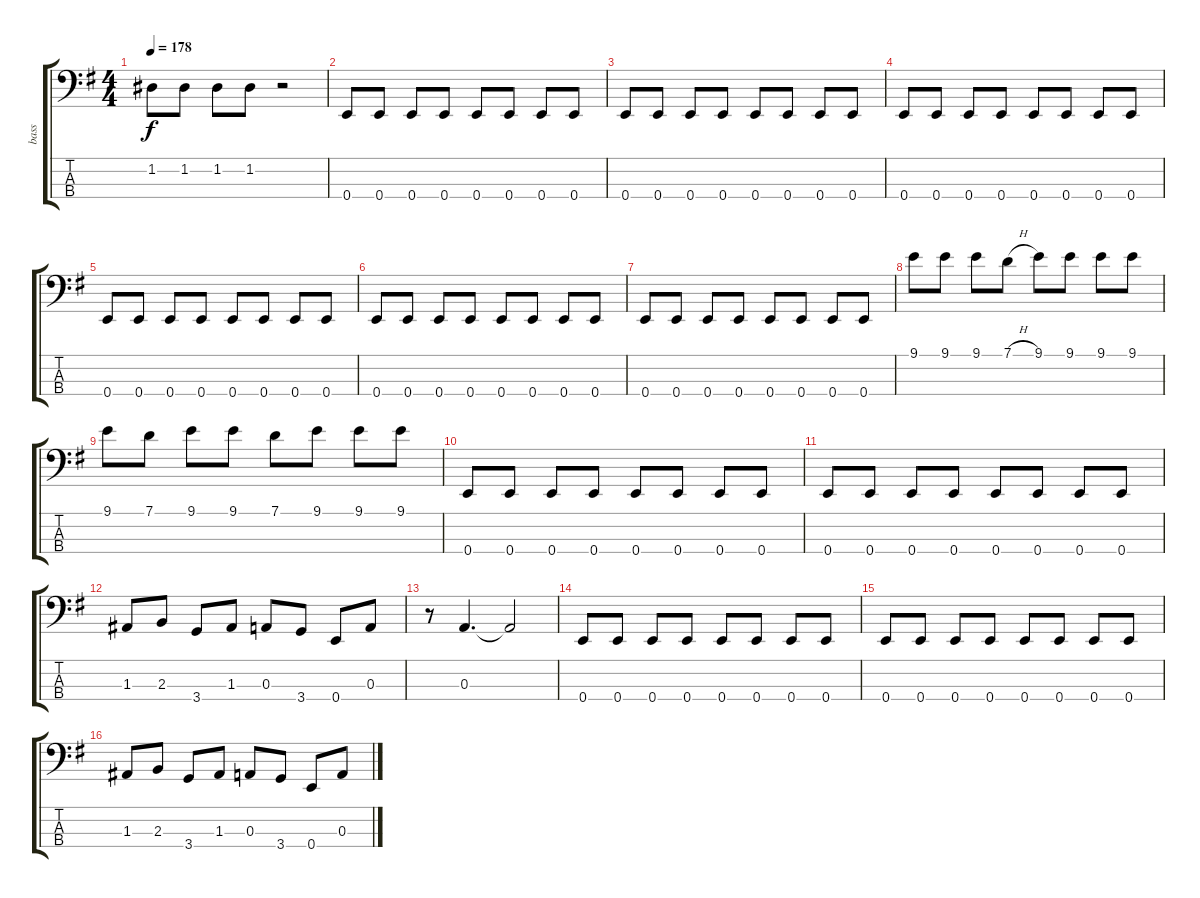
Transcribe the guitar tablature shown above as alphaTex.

\track ("bass" "bass") {instrument electricbassfinger}
\staff {score tabs}
\tuning (G2 D2 A1 E1) {hide}
\ts (4 4)
\tempo 178
\clef f4
\ks eminor
1.2.8{dy f} 1.2.8 1.2.8 1.2.8 r.2 |
0.4.8 0.4.8 0.4.8 0.4.8 0.4.8 0.4.8 0.4.8 0.4.8 |
0.4.8 0.4.8 0.4.8 0.4.8 0.4.8 0.4.8 0.4.8 0.4.8 |
0.4.8 0.4.8 0.4.8 0.4.8 0.4.8 0.4.8 0.4.8 0.4.8 |
0.4.8 0.4.8 0.4.8 0.4.8 0.4.8 0.4.8 0.4.8 0.4.8 |
0.4.8 0.4.8 0.4.8 0.4.8 0.4.8 0.4.8 0.4.8 0.4.8 |
0.4.8 0.4.8 0.4.8 0.4.8 0.4.8 0.4.8 0.4.8 0.4.8 |
9.1.8 9.1.8 9.1.8 7.1{h}.8 9.1.8 9.1.8 9.1.8 9.1.8 |
9.1.8 7.1.8 9.1.8 9.1.8 7.1.8 9.1.8 9.1.8 9.1.8 |
0.4.8 0.4.8 0.4.8 0.4.8 0.4.8 0.4.8 0.4.8 0.4.8 |
0.4.8 0.4.8 0.4.8 0.4.8 0.4.8 0.4.8 0.4.8 0.4.8 |
1.3.8 2.3.8 3.4.8 1.3.8 0.3.8 3.4.8 0.4.8 0.3.8 |
r.8 0.3.4{d} 0.3{t}.2 |
0.4.8 0.4.8 0.4.8 0.4.8 0.4.8 0.4.8 0.4.8 0.4.8 |
0.4.8 0.4.8 0.4.8 0.4.8 0.4.8 0.4.8 0.4.8 0.4.8 |
1.3.8 2.3.8 3.4.8 1.3.8 0.3.8 3.4.8 0.4.8 0.3.8
